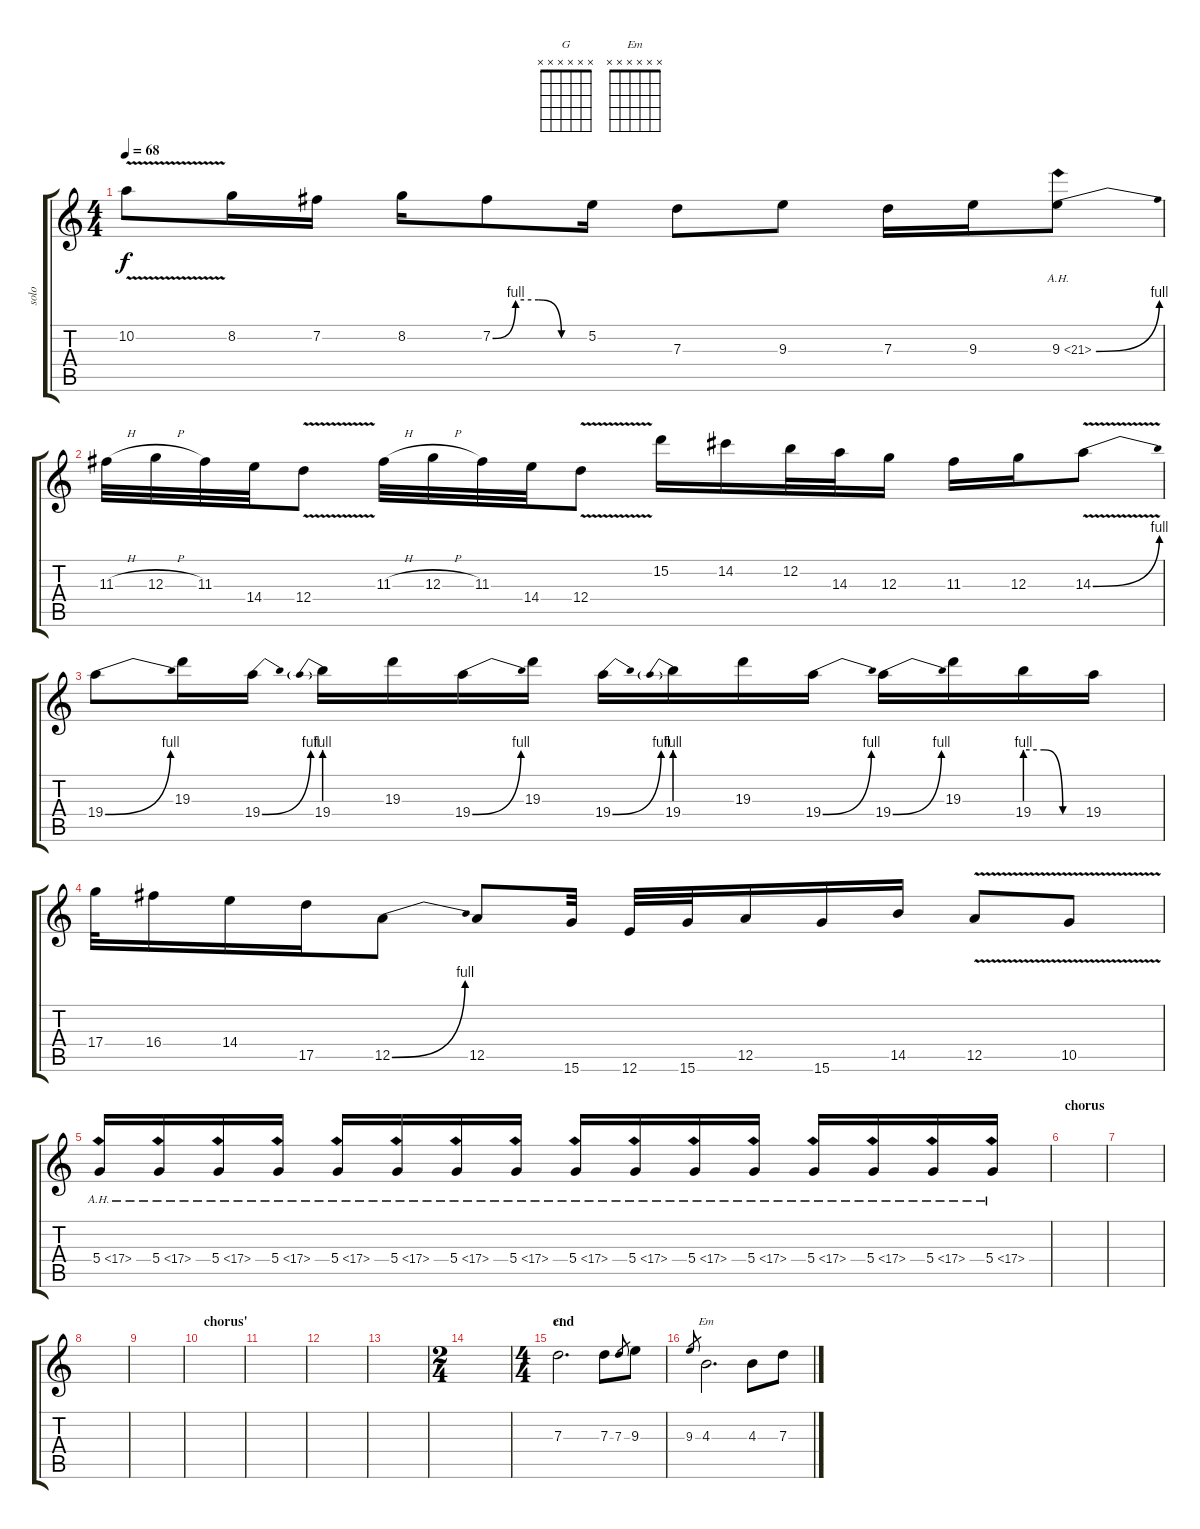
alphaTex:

\track ("solo" "solo") {instrument overdrivenguitar}
\staff {score tabs}
\tuning (E4 B3 G3 D3 A2 E2) {hide}
\chord ("G" x x x x x x)
\chord ("Em" x x x x x x)
\ts (4 4)
\tempo 68
\clef g2
\ks c
10.2{v}.8{dy f} 8.2.16 7.2.16 8.2.16 7.2{be (custom 0 0 15 4 30 4 45 0 60 0)}.8 5.2.16 7.3.8 9.3.8 7.3.16 9.3.16 9.3{be (bend 0 0 60 4) ah 12}.8 |
11.3{h}.32 12.3{h}.32 11.3.32 14.4.32 12.4{v}.8 11.3{h}.32 12.3{h}.32 11.3.32 14.4.32 12.4{v}.8 15.2.16 14.2.16 12.2.32 14.3.32 12.3.16 11.3.16 12.3.16 14.3{be (bend 0 0 60 4) v}.8 |
19.4{be (bend 0 0 60 4)}.8 19.3.16 19.4{be (bend 0 0 60 4)}.16 19.4{be (prebend 0 4 60 4)}.16 19.3.16 19.4{be (bend 0 0 60 4)}.16 19.3.16 19.4{be (bend 0 0 60 4)}.16 19.4{be (prebend 0 4 60 4)}.16 19.3.16 19.4{be (bend 0 0 60 4)}.16 19.4{be (bend 0 0 60 4)}.16 19.3.16 19.4{be (custom 0 4 20 4 40 0 60 0)}.16 19.4.16 |
17.4.32 16.4.16 14.4.16 17.5.16 12.5{be (bend 0 0 60 4)}.8 12.5.8 15.6.32 12.6.32 15.6.32 12.5.16 15.6.16 14.5.16 12.5{v}.8 10.5{v}.8 |
5.4{ah 12}.16 5.4{ah 12}.16 5.4{ah 12}.16 5.4{ah 12}.16 5.4{ah 12}.16 5.4{ah 12}.16 5.4{ah 12}.16 5.4{ah 12}.16 5.4{ah 12}.16 5.4{ah 12}.16 5.4{ah 12}.16 5.4{ah 12}.16 5.4{ah 12}.16 5.4{ah 12}.16 5.4{ah 12}.16 5.4{ah 12}.16 |
\section ("" "chorus")
|
|
|
|
\section ("" "chorus'")
|
|
|
|
\ts (2 4)
|
\ts (4 4)
\section ("" "end")
7.3.2{d ch "G" volume 15} 7.3.8 7.3.8{gr} 9.3.8 |
9.3.8{gr} 4.3.2{d ch "Em"} 4.3.8 7.3.8
